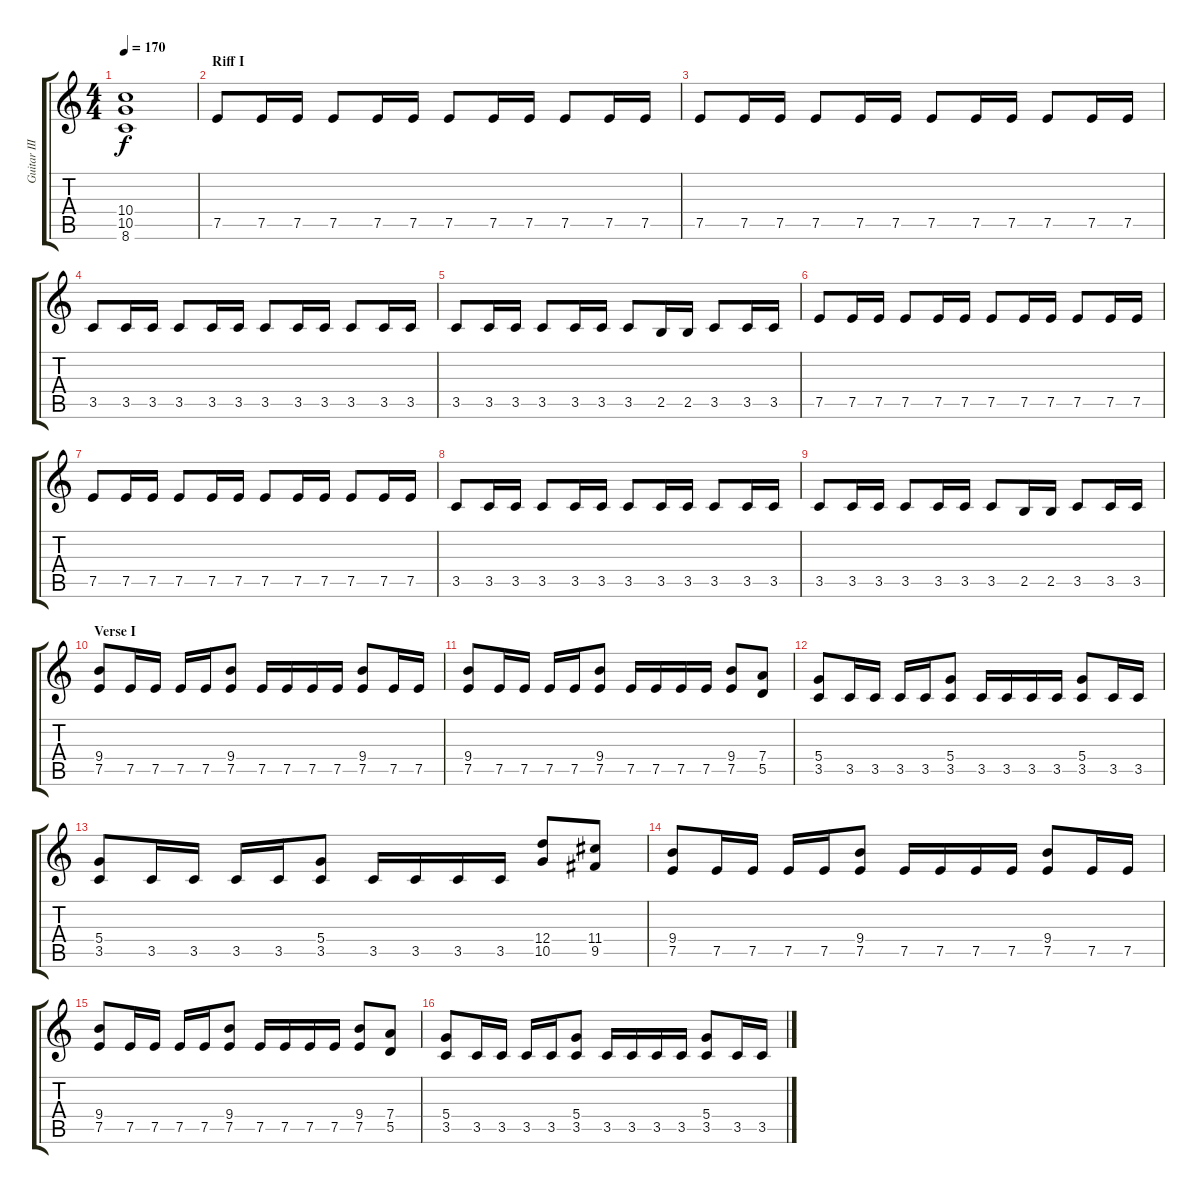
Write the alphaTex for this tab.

\track ("Guitar III" "Guitar III") {instrument distortionguitar}
\staff {score tabs}
\tuning (E4 B3 G3 D3 A2 E2) {hide}
\ts (4 4)
\tempo 170
\clef g2
\ks c
(10.4{t} 10.5{t} 8.6{t}).1{dy f} |
\section ("" "Riff I")
7.5.8 7.5.16 7.5.16 7.5.8 7.5.16 7.5.16 7.5.8 7.5.16 7.5.16 7.5.8 7.5.16 7.5.16 |
7.5.8 7.5.16 7.5.16 7.5.8 7.5.16 7.5.16 7.5.8 7.5.16 7.5.16 7.5.8 7.5.16 7.5.16 |
3.5.8 3.5.16 3.5.16 3.5.8 3.5.16 3.5.16 3.5.8 3.5.16 3.5.16 3.5.8 3.5.16 3.5.16 |
3.5.8 3.5.16 3.5.16 3.5.8 3.5.16 3.5.16 3.5.8 2.5.16 2.5.16 3.5.8 3.5.16 3.5.16 |
7.5.8 7.5.16 7.5.16 7.5.8 7.5.16 7.5.16 7.5.8 7.5.16 7.5.16 7.5.8 7.5.16 7.5.16 |
7.5.8 7.5.16 7.5.16 7.5.8 7.5.16 7.5.16 7.5.8 7.5.16 7.5.16 7.5.8 7.5.16 7.5.16 |
3.5.8 3.5.16 3.5.16 3.5.8 3.5.16 3.5.16 3.5.8 3.5.16 3.5.16 3.5.8 3.5.16 3.5.16 |
3.5.8 3.5.16 3.5.16 3.5.8 3.5.16 3.5.16 3.5.8 2.5.16 2.5.16 3.5.8 3.5.16 3.5.16 |
\section ("" "Verse I")
(9.4 7.5).8 7.5.16 7.5.16 7.5.16 7.5.16 (9.4 7.5).8 7.5.16 7.5.16 7.5.16 7.5.16 (9.4 7.5).8 7.5.16 7.5.16 |
(9.4 7.5).8 7.5.16 7.5.16 7.5.16 7.5.16 (9.4 7.5).8 7.5.16 7.5.16 7.5.16 7.5.16 (9.4 7.5).8 (7.4 5.5).8 |
(5.4 3.5).8 3.5.16 3.5.16 3.5.16 3.5.16 (5.4 3.5).8 3.5.16 3.5.16 3.5.16 3.5.16 (5.4 3.5).8 3.5.16 3.5.16 |
(5.4 3.5).8 3.5.16 3.5.16 3.5.16 3.5.16 (5.4 3.5).8 3.5.16 3.5.16 3.5.16 3.5.16 (12.4 10.5).8 (11.4 9.5).8 |
(9.4 7.5).8 7.5.16 7.5.16 7.5.16 7.5.16 (9.4 7.5).8 7.5.16 7.5.16 7.5.16 7.5.16 (9.4 7.5).8 7.5.16 7.5.16 |
(9.4 7.5).8 7.5.16 7.5.16 7.5.16 7.5.16 (9.4 7.5).8 7.5.16 7.5.16 7.5.16 7.5.16 (9.4 7.5).8 (7.4 5.5).8 |
(5.4 3.5).8 3.5.16 3.5.16 3.5.16 3.5.16 (5.4 3.5).8 3.5.16 3.5.16 3.5.16 3.5.16 (5.4 3.5).8 3.5.16 3.5.16
